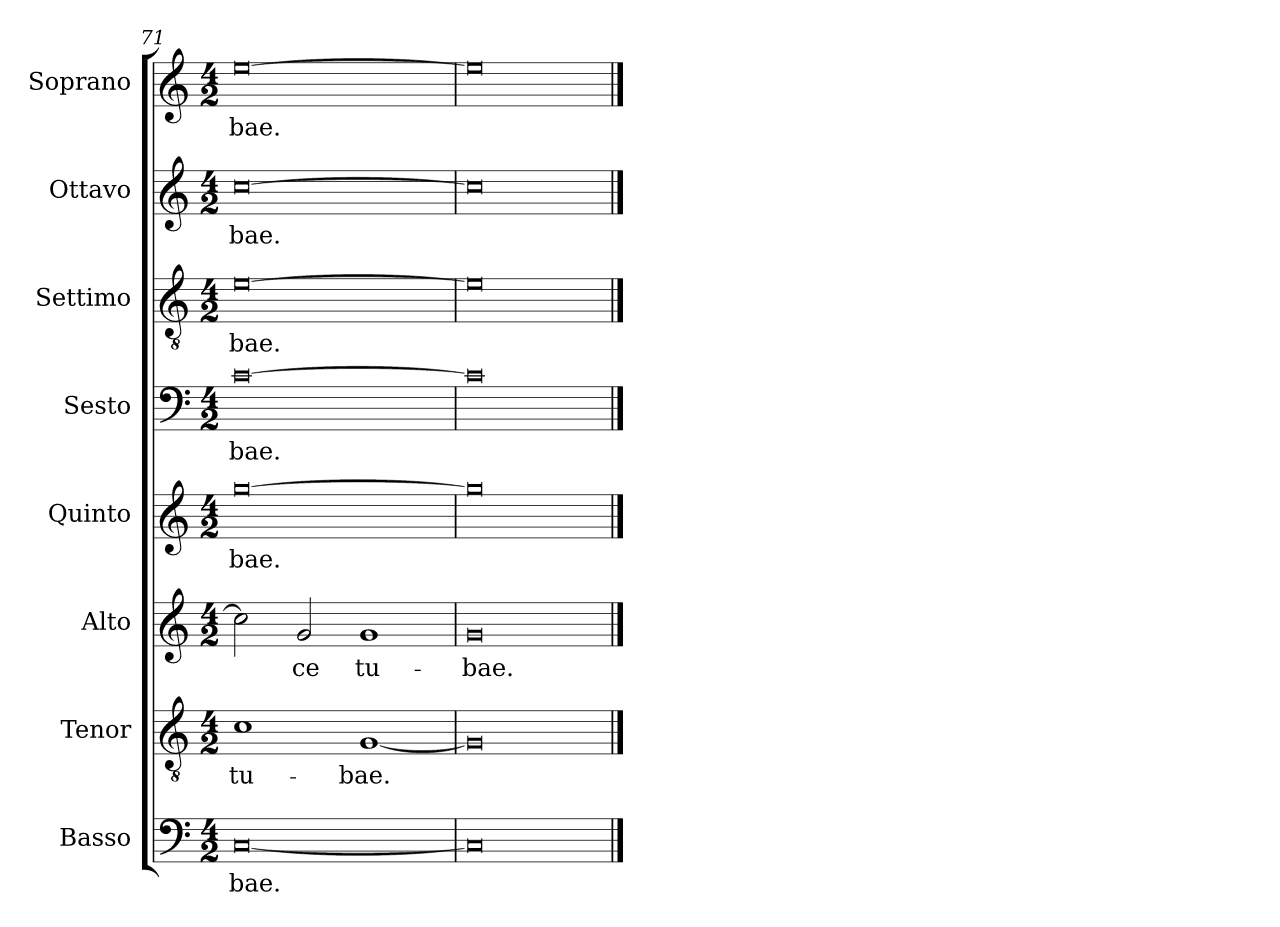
**kern	**text	**kern	**text	**kern	**text	**kern	**text	**kern	**text	**kern	**text	**kern	**text	**kern	**text
*part8	*part8	*part7	*part7	*part6	*part6	*part5	*part5	*part4	*part4	*part3	*part3	*part2	*part2	*part1	*part1
*staff8	*staff8	*staff7	*staff7	*staff6	*staff6	*staff5	*staff5	*staff4	*staff4	*staff3	*staff3	*staff2	*staff2	*staff1	*staff1
*I"Basso	*	*I"Tenor	*	*I"Alto	*	*I"Quinto	*	*I"Sesto	*	*I"Settimo	*	*I"Ottavo	*	*I"Soprano	*
*I'B.	*	*I'T.	*	*I'A.	*	*I'Q.	*	*I'Ss.	*	*I'St.	*	*I'Ot.	*	*I'S.	*
*clefF4	*	*clefGv2	*	*clefG2	*	*clefG2	*	*clefF4	*	*clefGv2	*	*clefG2	*	*clefG2	*
*	*	*ITrd7c12	*	*	*	*	*	*	*	*ITrd7c12	*	*	*	*	*
*k[]	*	*k[]	*	*k[]	*	*k[]	*	*k[]	*	*k[]	*	*k[]	*	*k[]	*
*C:	*	*C:	*	*C:	*	*C:	*	*C:	*	*C:	*	*C:	*	*C:	*
*M4/2	*	*M4/2	*	*M4/2	*	*M4/2	*	*M4/2	*	*M4/2	*	*M4/2	*	*M4/2	*
=71	=71	=71	=71	=71	=71	=71	=71	=71	=71	=71	=71	=71	=71	=71	=71
!	!LO:LY:b:color=#000000	!	!	!	!	!	!	!	!	!	!	!	!	!	!
!	!	!	!LO:LY:b:color=#000000	!	!	!	!	!	!	!	!	!	!	!	!
!	!	!	!	!	!	!	!LO:LY:b:color=#000000	!	!	!	!	!	!	!	!
!	!	!	!	!	!	!	!	!	!LO:LY:b:color=#000000	!	!	!	!	!	!
!	!	!	!	!	!	!	!	!	!	!	!LO:LY:b:color=#000000	!	!	!	!
!	!	!	!	!	!	!	!	!	!	!	!	!	!LO:LY:b:color=#000000	!	!
!	!	!	!	!	!	!	!	!	!	!	!	!	!	!	!LO:LY:b:color=#000000
[0Ci	-bae.	1Ci	tu-	2cci\]	.	[0ggi	-bae.	[0ci	-bae.	[0Ei	-bae.	[0cci	-bae.	[0eei	-bae.
!	!	!	!	!	!LO:LY:b:color=#000000	!	!	!	!	!	!	!	!	!	!
.	.	.	.	2gi/	-ce	.	.	.	.	.	.	.	.	.	.
!	!	!	!LO:LY:b:color=#000000	!	!	!	!	!	!	!	!	!	!	!	!
!	!	!	!	!	!LO:LY:b:color=#000000	!	!	!	!	!	!	!	!	!	!
.	.	[1GGi	-bae.	1gi	tu-	.	.	.	.	.	.	.	.	.	.
=72	=72	=72	=72	=72	=72	=72	=72	=72	=72	=72	=72	=72	=72	=72	=72
!	!	!	!	!	!LO:LY:b:color=#000000	!	!	!	!	!	!	!	!	!	!
0Ci]	.	0GGi]	.	0gi	-bae.	0ggi]	.	0ci]	.	0Ei]	.	0cci]	.	0eei]	.
==	==	==	==	==	==	==	==	==	==	==	==	==	==	==	==
*-	*-	*-	*-	*-	*-	*-	*-	*-	*-	*-	*-	*-	*-	*-	*-
